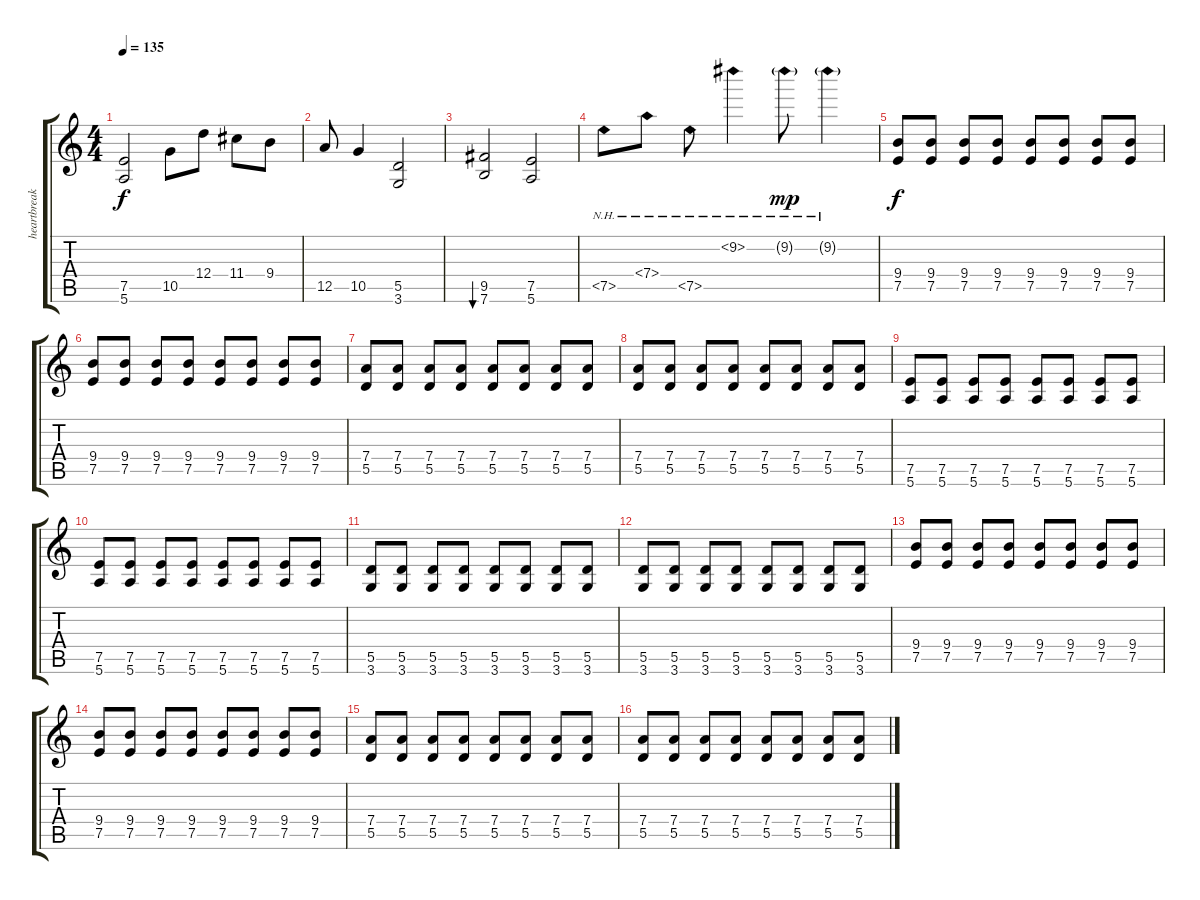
\track ("heartbreak beat" "heartbreak") {instrument overdrivenguitar}
\staff {score tabs}
\tuning (E4 B3 G3 D3 A2 E2) {hide}
\ts (4 4)
\tempo 135
\clef g2
\ks c
(7.5 5.6).2{dy f} 10.5.8 12.4.8 11.4.8 9.4.8 |
12.5.8 10.5.4 (5.5 3.6).2 |
(9.5 7.6).2{bu 60} (7.5 5.6).2 |
7.5{nh}.8 7.4{nh}.8 7.5{nh}.8 9.2{nh}.4 9.2{nh g}.8{dy mp} 9.2{nh g}.4 |
(9.4 7.5).8{dy f} (9.4 7.5).8 (9.4 7.5).8 (9.4 7.5).8 (9.4 7.5).8 (9.4 7.5).8 (9.4 7.5).8 (9.4 7.5).8 |
(9.4 7.5).8 (9.4 7.5).8 (9.4 7.5).8 (9.4 7.5).8 (9.4 7.5).8 (9.4 7.5).8 (9.4 7.5).8 (9.4 7.5).8 |
(7.4 5.5).8 (7.4 5.5).8 (7.4 5.5).8 (7.4 5.5).8 (7.4 5.5).8 (7.4 5.5).8 (7.4 5.5).8 (7.4 5.5).8 |
(7.4 5.5).8 (7.4 5.5).8 (7.4 5.5).8 (7.4 5.5).8 (7.4 5.5).8 (7.4 5.5).8 (7.4 5.5).8 (7.4 5.5).8 |
(7.5 5.6).8 (7.5 5.6).8 (7.5 5.6).8 (7.5 5.6).8 (7.5 5.6).8 (7.5 5.6).8 (7.5 5.6).8 (7.5 5.6).8 |
(7.5 5.6).8 (7.5 5.6).8 (7.5 5.6).8 (7.5 5.6).8 (7.5 5.6).8 (7.5 5.6).8 (7.5 5.6).8 (7.5 5.6).8 |
(5.5 3.6).8 (5.5 3.6).8 (5.5 3.6).8 (5.5 3.6).8 (5.5 3.6).8 (5.5 3.6).8 (5.5 3.6).8 (5.5 3.6).8 |
(5.5 3.6).8 (5.5 3.6).8 (5.5 3.6).8 (5.5 3.6).8 (5.5 3.6).8 (5.5 3.6).8 (5.5 3.6).8 (5.5 3.6).8 |
(9.4 7.5).8 (9.4 7.5).8 (9.4 7.5).8 (9.4 7.5).8 (9.4 7.5).8 (9.4 7.5).8 (9.4 7.5).8 (9.4 7.5).8 |
(9.4 7.5).8 (9.4 7.5).8 (9.4 7.5).8 (9.4 7.5).8 (9.4 7.5).8 (9.4 7.5).8 (9.4 7.5).8 (9.4 7.5).8 |
(7.4 5.5).8 (7.4 5.5).8 (7.4 5.5).8 (7.4 5.5).8 (7.4 5.5).8 (7.4 5.5).8 (7.4 5.5).8 (7.4 5.5).8 |
(7.4 5.5).8 (7.4 5.5).8 (7.4 5.5).8 (7.4 5.5).8 (7.4 5.5).8 (7.4 5.5).8 (7.4 5.5).8 (7.4 5.5).8
